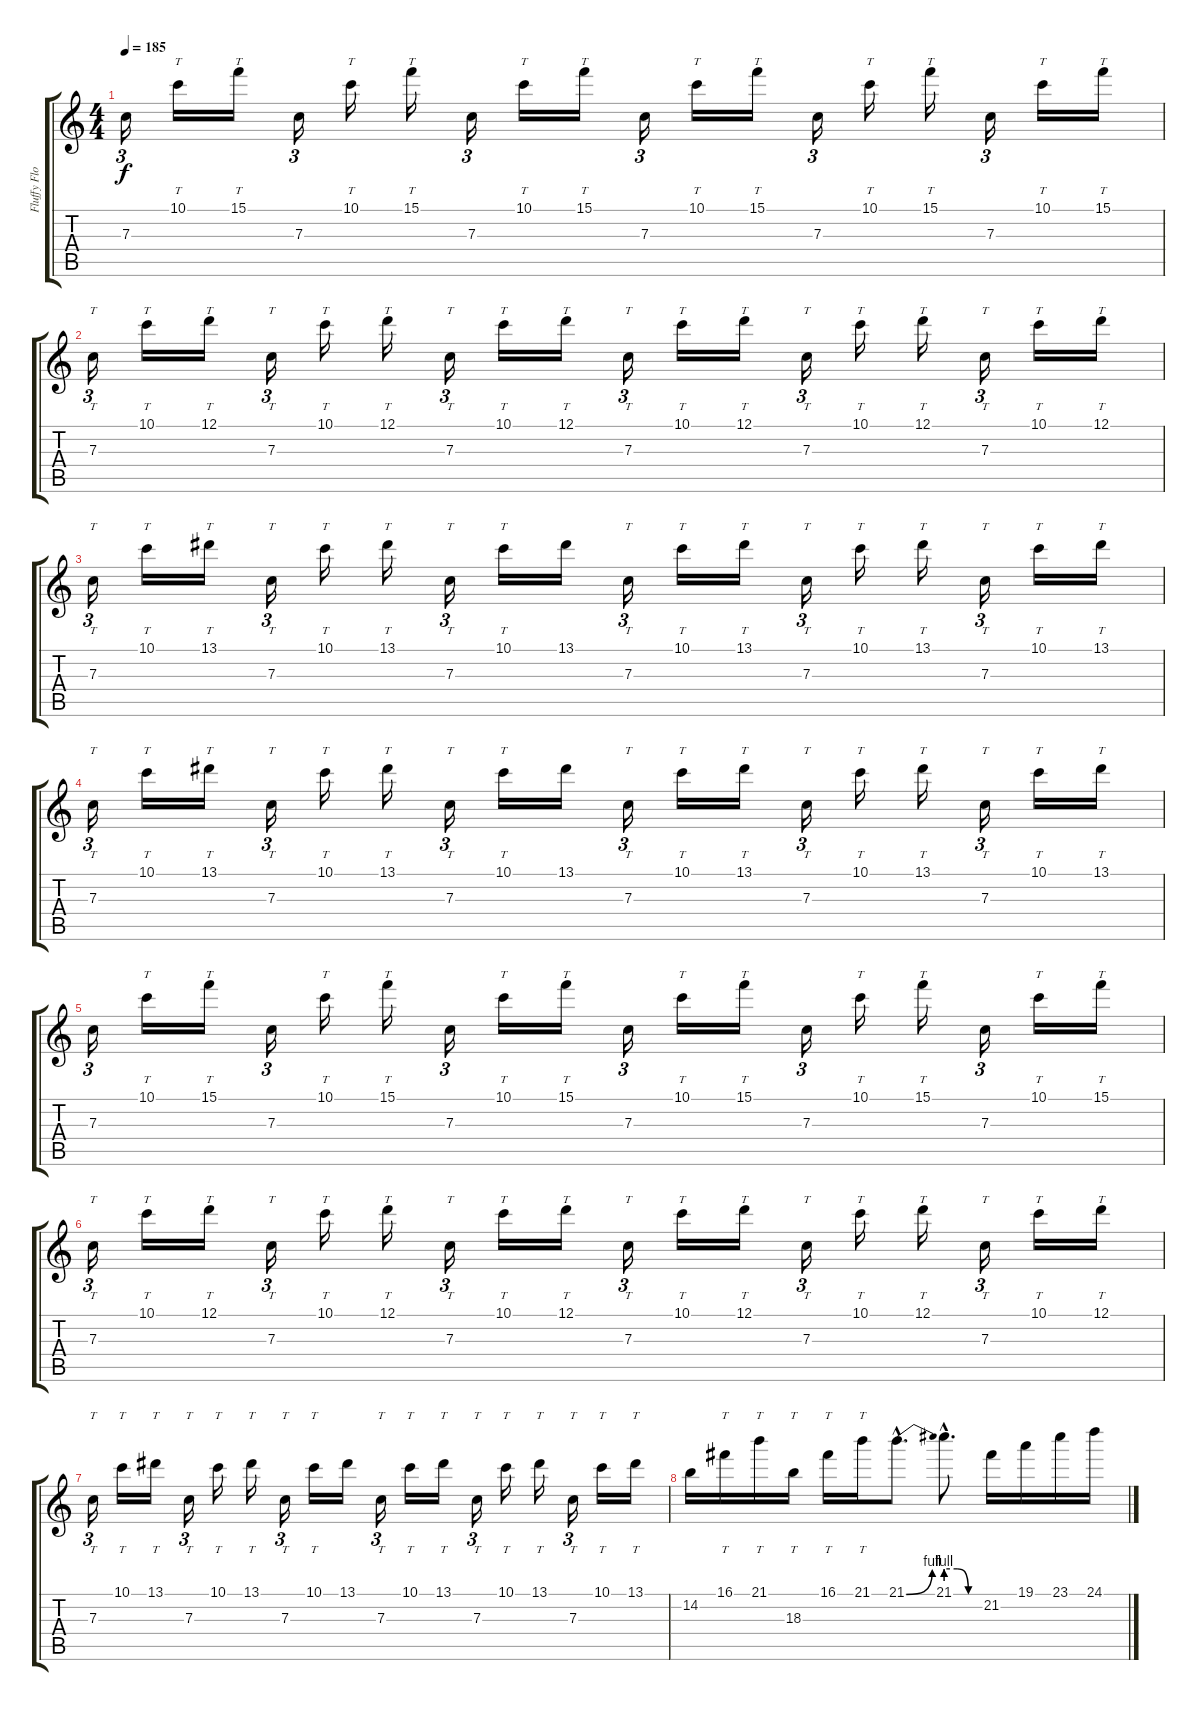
\track ("Fluffy Floyd" "Fluffy Flo") {instrument distortionguitar}
\staff {score tabs}
\tuning (D4 A3 F3 C3 G2 C2) {hide}
\ts (4 4)
\tempo 185
\clef g2
\ks c
7.3.16{tu (3 2) dy f} 10.1.16{tt} 15.1.16{tt} 7.3.16{tu (3 2)} 10.1.16{tt} 15.1.16{tt} 7.3.16{tu (3 2)} 10.1.16{tt} 15.1.16{tt} 7.3.16{tu (3 2)} 10.1.16{tt} 15.1.16{tt} 7.3.16{tu (3 2)} 10.1.16{tt} 15.1.16{tt} 7.3.16{tu (3 2)} 10.1.16{tt} 15.1.16{tt} |
7.3.16{tt tu (3 2)} 10.1.16{tt} 12.1.16{tt} 7.3.16{tt tu (3 2)} 10.1.16{tt} 12.1.16{tt} 7.3.16{tt tu (3 2)} 10.1.16{tt} 12.1.16{tt} 7.3.16{tt tu (3 2)} 10.1.16{tt} 12.1.16{tt} 7.3.16{tt tu (3 2)} 10.1.16{tt} 12.1.16{tt} 7.3.16{tt tu (3 2)} 10.1.16{tt} 12.1.16{tt} |
7.3.16{tt tu (3 2)} 10.1.16{tt} 13.1.16{tt} 7.3.16{tt tu (3 2)} 10.1.16{tt} 13.1.16{tt} 7.3.16{tt tu (3 2)} 10.1.16{tt} 13.1.16 7.3.16{tt tu (3 2)} 10.1.16{tt} 13.1.16{tt} 7.3.16{tt tu (3 2)} 10.1.16{tt} 13.1.16{tt} 7.3.16{tt tu (3 2)} 10.1.16{tt} 13.1.16{tt} |
7.3.16{tt tu (3 2)} 10.1.16{tt} 13.1.16{tt} 7.3.16{tt tu (3 2)} 10.1.16{tt} 13.1.16{tt} 7.3.16{tt tu (3 2)} 10.1.16{tt} 13.1.16 7.3.16{tt tu (3 2)} 10.1.16{tt} 13.1.16{tt} 7.3.16{tt tu (3 2)} 10.1.16{tt} 13.1.16{tt} 7.3.16{tt tu (3 2)} 10.1.16{tt} 13.1.16{tt} |
7.3.16{tu (3 2)} 10.1.16{tt} 15.1.16{tt} 7.3.16{tu (3 2)} 10.1.16{tt} 15.1.16{tt} 7.3.16{tu (3 2)} 10.1.16{tt} 15.1.16{tt} 7.3.16{tu (3 2)} 10.1.16{tt} 15.1.16{tt} 7.3.16{tu (3 2)} 10.1.16{tt} 15.1.16{tt} 7.3.16{tu (3 2)} 10.1.16{tt} 15.1.16{tt} |
7.3.16{tt tu (3 2)} 10.1.16{tt} 12.1.16{tt} 7.3.16{tt tu (3 2)} 10.1.16{tt} 12.1.16{tt} 7.3.16{tt tu (3 2)} 10.1.16{tt} 12.1.16{tt} 7.3.16{tt tu (3 2)} 10.1.16{tt} 12.1.16{tt} 7.3.16{tt tu (3 2)} 10.1.16{tt} 12.1.16{tt} 7.3.16{tt tu (3 2)} 10.1.16{tt} 12.1.16{tt} |
7.3.16{tt tu (3 2)} 10.1.16{tt} 13.1.16{tt} 7.3.16{tt tu (3 2)} 10.1.16{tt} 13.1.16{tt} 7.3.16{tt tu (3 2)} 10.1.16{tt} 13.1.16 7.3.16{tt tu (3 2)} 10.1.16{tt} 13.1.16{tt} 7.3.16{tt tu (3 2)} 10.1.16{tt} 13.1.16{tt} 7.3.16{tt tu (3 2)} 10.1.16{tt} 13.1.16{tt} |
14.2.16 16.1.16{tt} 21.1.16{tt} 18.3.16{tt} 16.1.16{tt} 21.1.16{tt} 21.1{be (bend 0 0 60 4) hac}.8{d} 21.1{be (custom 0 4 20 4 40 0 60 0) hac}.8{d} 21.2.16 19.1.16 23.1.16 24.1.16
